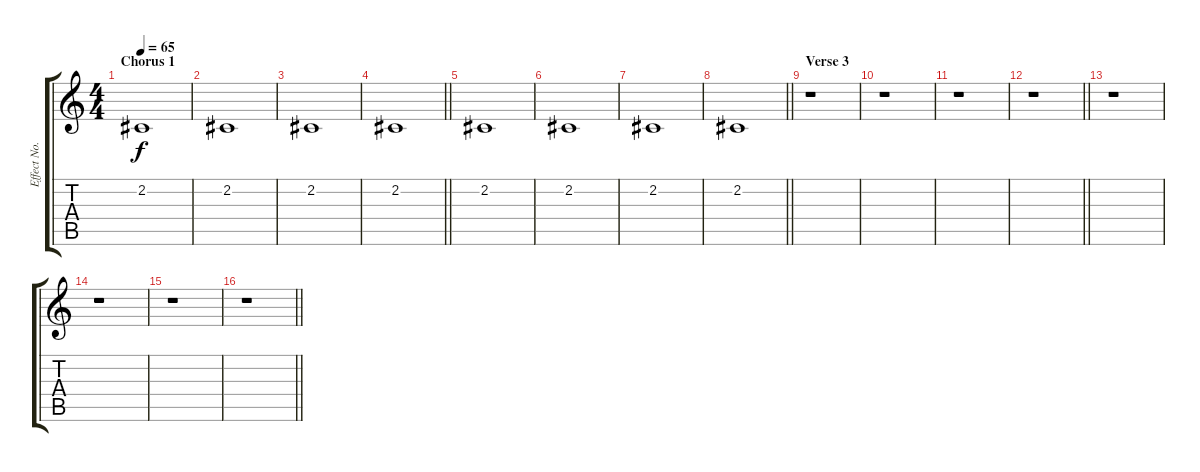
\track ("Effect No. 2" "Effect No.") {instrument gunshot}
\staff {score tabs}
\tuning (E4 B3 G3 D3 A2 E2) {hide}
\ts (4 4)
\section ("" "Chorus 1")
\tempo 65
\clef g2
\ks c
2.2.1{dy f} |
2.2.1 |
2.2.1 |
\barLineRight lightlight
2.2.1 |
2.2.1 |
2.2.1 |
2.2.1 |
\barLineRight lightlight
2.2.1 |
\section ("" "Verse 3")
r.1 |
r.1 |
r.1 |
\barLineRight lightlight
r.1 |
r.1 |
r.1 |
r.1 |
\barLineRight lightlight
r.1
